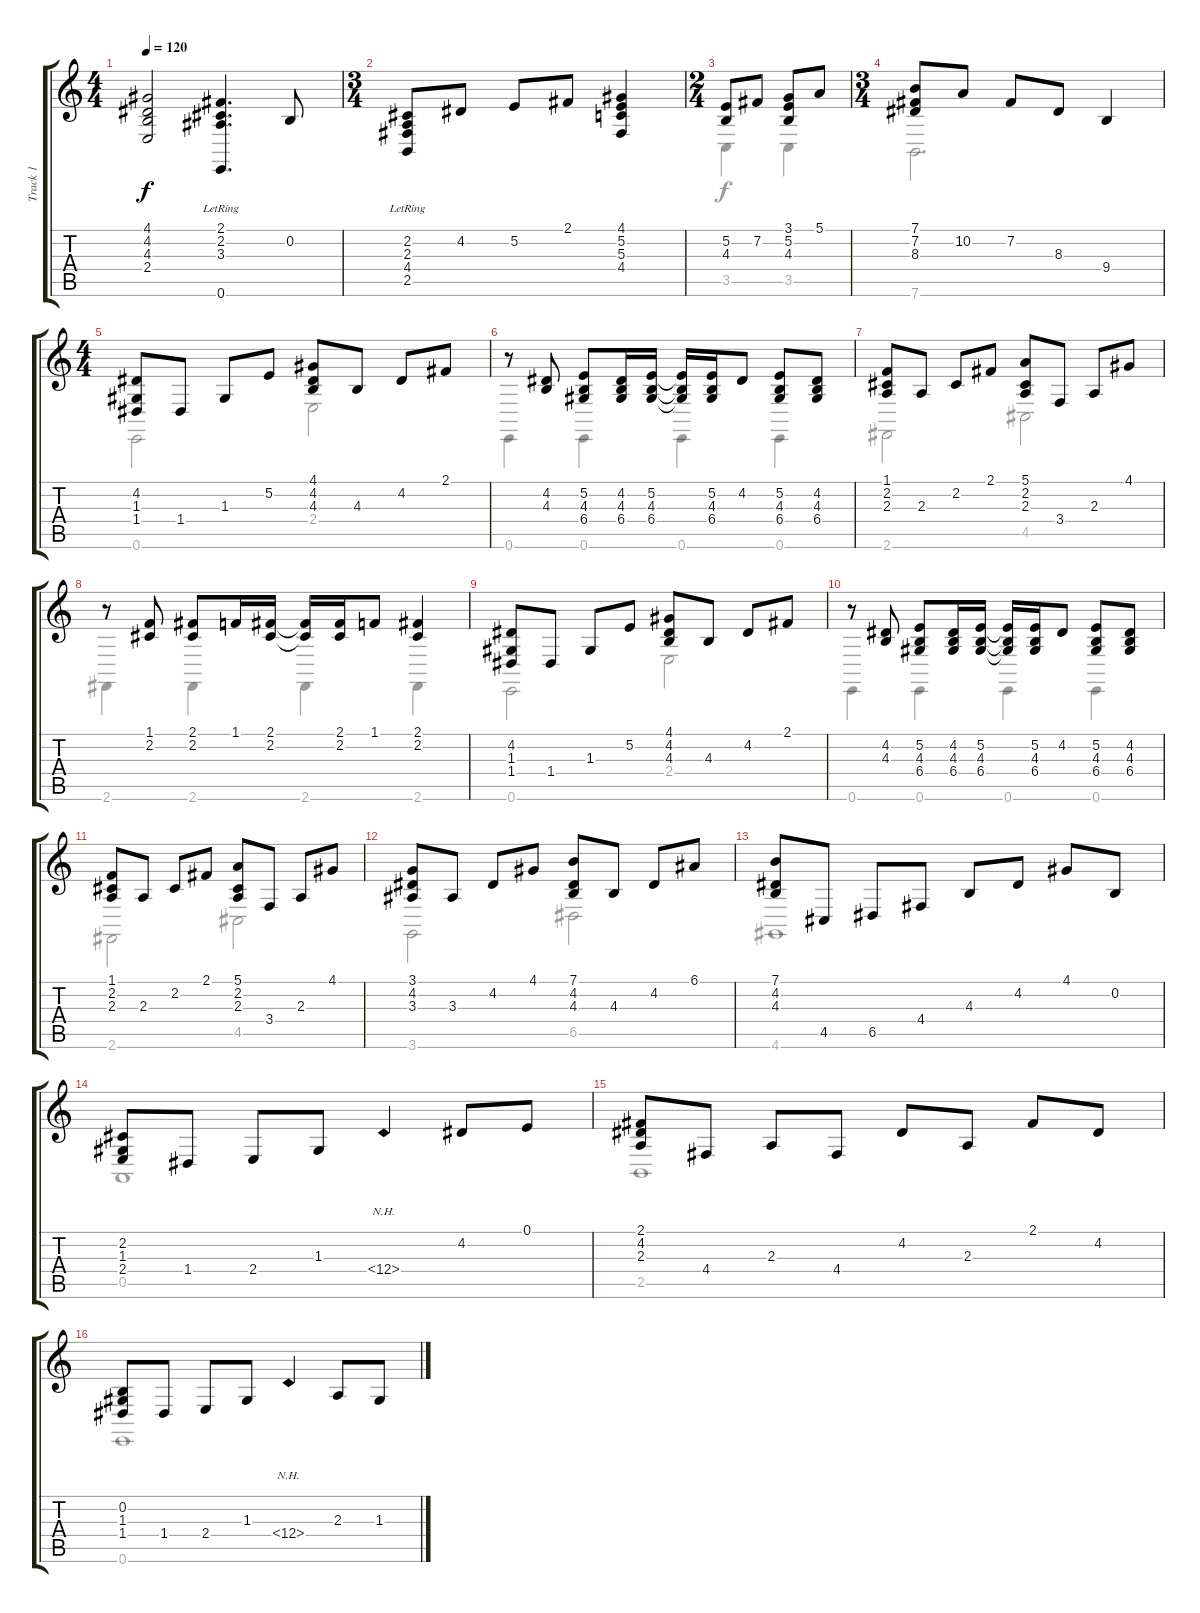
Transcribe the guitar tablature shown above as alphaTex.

\track ("Track 1" "Track 1") {instrument brightacousticpiano}
\staff {score tabs}
\tuning (E4 B3 G3 D3 A2 E2) {hide}
\voice
\ts (4 4)
\tempo 120
\clef g2
\ks c
(4.1 4.2 4.3 2.4).2{dy f} (2.1 2.2 3.3 0.6{lr}).4{d} 0.2.8 |
\ts (3 4)
(2.2 2.3 4.4 2.5{lr}).8 4.2.8 5.2.8 2.1.8 (4.1 5.2 5.3 4.4).4 |
\ts (2 4)
(5.2 4.3).8 7.2.8 (3.1 5.2 4.3).8 5.1.8 |
\ts (3 4)
(7.1 7.2 8.3).8 10.2.8 7.2.8 8.3.8 9.4.4 |
\ts (4 4)
(4.2 1.3 1.4).8 1.4.8 1.3.8 5.2.8 (4.1 4.2 4.3).8 4.3.8 4.2.8 2.1.8 |
r.8 (4.2 4.3).8 (5.2 4.3 6.4).8 (4.2 4.3 6.4).16 (5.2 4.3 6.4).16 (5.2{t} 4.3{t} 6.4{t}).16 (5.2 4.3 6.4).16 4.2.8 (5.2 4.3 6.4).8 (4.2 4.3 6.4).8 |
(1.1 2.2 2.3).8 2.3.8 2.2.8 2.1.8 (5.1 2.2 2.3).8 3.4.8 2.3.8 4.1.8 |
r.8 (1.1 2.2).8 (2.1 2.2).8 1.1.16 (2.1 2.2).16 (2.1{t} 2.2{t}).16 (2.1 2.2).16 1.1.8 (2.1 2.2).4 |
(4.2 1.3 1.4).8 1.4.8 1.3.8 5.2.8 (4.1 4.2 4.3).8 4.3.8 4.2.8 2.1.8 |
r.8 (4.2 4.3).8 (5.2 4.3 6.4).8 (4.2 4.3 6.4).16 (5.2 4.3 6.4).16 (5.2{t} 4.3{t} 6.4{t}).16 (5.2 4.3 6.4).16 4.2.8 (5.2 4.3 6.4).8 (4.2 4.3 6.4).8 |
(1.1 2.2 2.3).8 2.3.8 2.2.8 2.1.8 (5.1 2.2 2.3).8 3.4.8 2.3.8 4.1.8 |
(3.1 4.2 3.3).8 3.3.8 4.2.8 4.1.8 (7.1 4.2 4.3).8 4.3.8 4.2.8 6.1.8 |
(7.1 4.2 4.3).8 4.5.8 6.5.8 4.4.8 4.3.8 4.2.8 4.1.8 0.2.8 |
(2.2 1.3 2.4).8 1.4.8 2.4.8 1.3.8 13.4{nh}.4 4.2.8 0.1.8 |
(2.1 4.2 2.3).8 4.4.8 2.3.8 4.4.8 4.2.8 2.3.8 2.1.8 4.2.8 |
(0.2 1.3 1.4).8 1.4.8 2.4.8 1.3.8 13.4{nh}.4 2.3.8 1.3.8
\voice
\clef g2
\ottava regular
\simile none
\ks c
|
|
3.5.4 3.5.4 |
7.6.2{d} |
0.6.2 2.4.2 |
0.6.4 0.6.4 0.6.4 0.6.4 |
2.6.2 4.5.2 |
2.6.4 2.6.4 2.6.4 2.6.4 |
0.6.2 2.4.2 |
0.6.4 0.6.4 0.6.4 0.6.4 |
2.6.2 4.5.2 |
3.6.2 6.5.2 |
4.6.1 |
0.5.1 |
2.5.1 |
0.6.1
